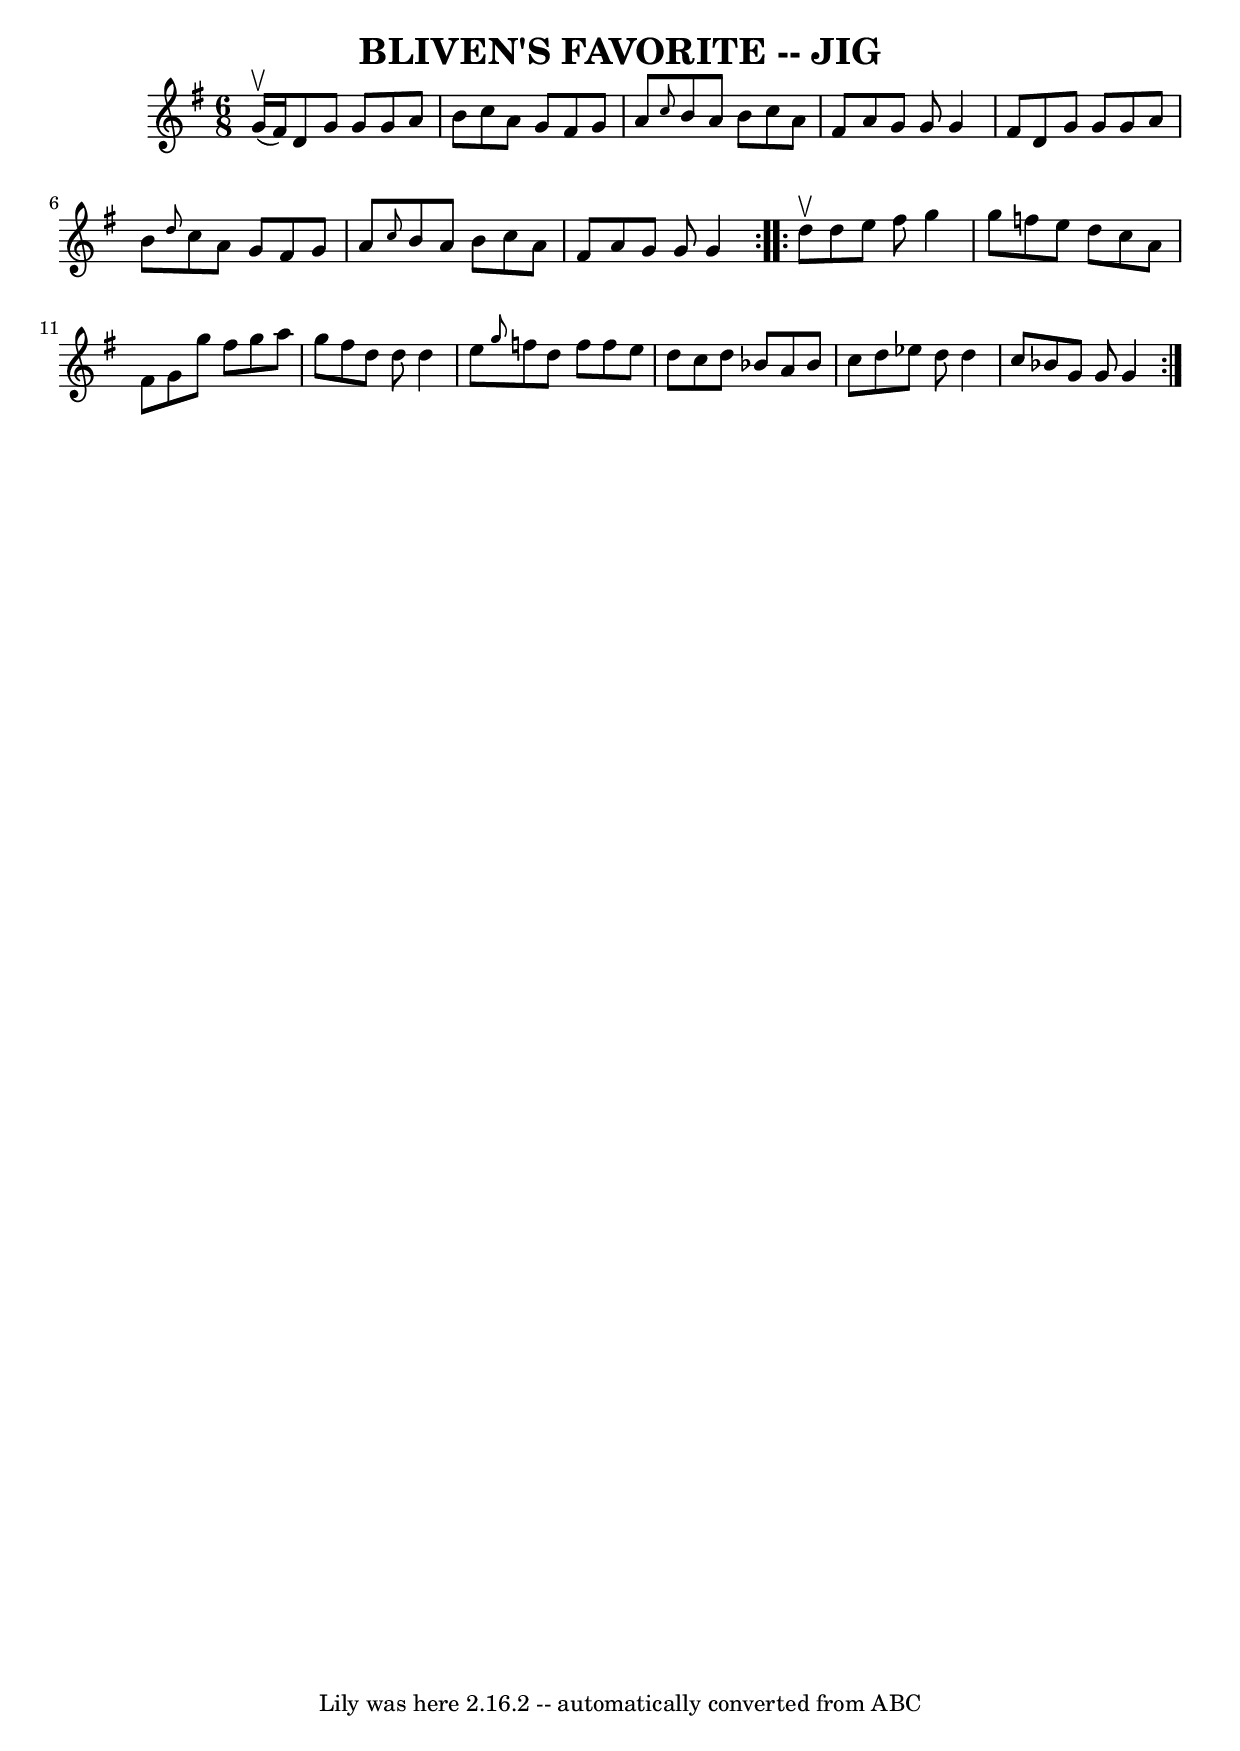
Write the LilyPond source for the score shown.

\version "2.7.40"
\include "Mammoth.ily"
\header {
	%% book = "Ryan's Mammoth Collection of Fiddle Tunes"
	crossRefNumber = "1"
	footnotes = ""
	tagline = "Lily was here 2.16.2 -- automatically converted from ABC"
	title = "BLIVEN'S FAVORITE -- JIG"
}
voicedefault =  {


\repeat volta 2 {
\time 6/8 \key g \major g'16 (^\upbow fis'16)       |
 d'8    
g'8 g'8 g'8 a'8 b'8    |
 c''8 a'8 g'8 fis'8    
g'8 a'8    |
 \grace { c''8  } b'8 a'8 b'8 c''8 a'8   
 fis'8    |
 a'8 g'8 g'8 g'4 fis'8        |
 d'8    
g'8 g'8 g'8 a'8 b'8    |
 \grace { d''8  } c''8 a'8   
 g'8 fis'8 g'8 a'8    |
 \grace { c''8  } b'8 a'8 b'8 
 c''8 a'8 fis'8    |
 a'8 g'8 g'8 g'4    }     
\repeat volta 2 { d''8^\upbow       |
 d''8 e''8 fis''8    
g''4 g''8    |
 f''8 e''8 d''8 c''8 a'8 fis'8    
|
 g'8 g''8 fis''8 g''8 a''8 g''8    |
 fis''8   
 d''8 d''8 d''4 e''8        |
 \grace { g''8  } f''8    
d''8 f''8 f''8 e''8 d''8    |
 c''8 d''8 bes'8 a'8 
 bes'8 c''8    |
 d''8 ees''8 d''8 d''4 c''8    
|
 bes'8 g'8 g'8 g'4    }   
}

\score{
    <<

	\context Staff="default"
	{
	    \voicedefault 
	}

    >>
	\layout {
	}
	\midi {}
}
